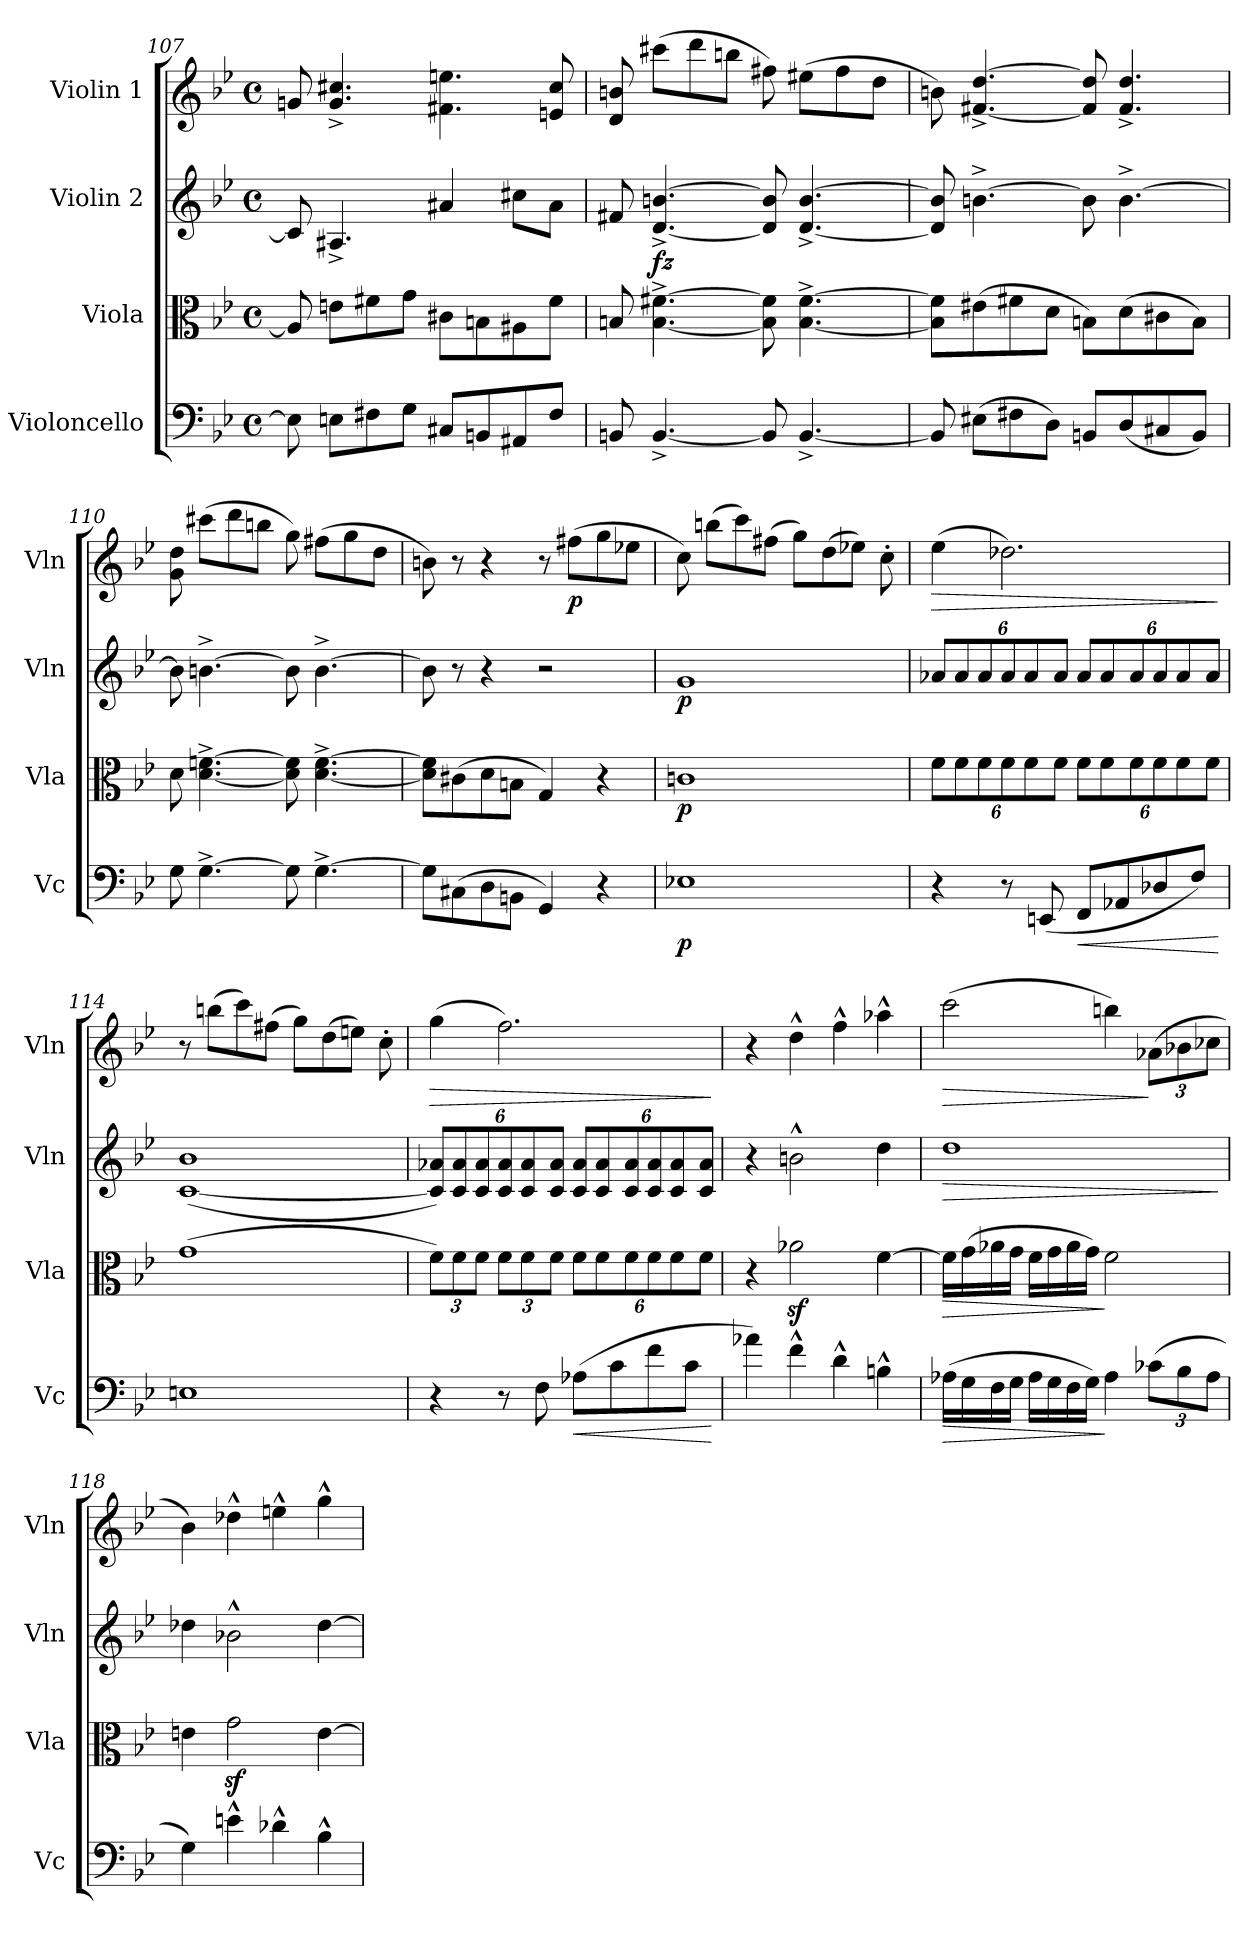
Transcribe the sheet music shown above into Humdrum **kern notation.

**kern	**dynam	**kern	**dynam	**kern	**dynam	**kern	**dynam
*part4	*part4	*part3	*part3	*part2	*part2	*part1	*part1
*staff4	*staff4	*staff3	*staff3	*staff2	*staff2	*staff1	*staff1
*I"Violoncello	*	*I"Viola	*	*I"Violin 2	*	*I"Violin 1	*
*I'Vc	*	*I'Vla	*	*I'Vln	*	*I'Vln	*
*clefF4	*	*clefC3	*	*clefG2	*	*clefG2	*
*k[b-e-]	*	*k[b-e-]	*	*k[b-e-]	*	*k[b-e-]	*
*M4/4	*	*M4/4	*	*M4/4	*	*M4/4	*
*met(c)	*	*met(c)	*	*met(c)	*	*met(c)	*
=107	=107	=107	=107	=107	=107	=107	=107
8E\]	.	8A#/]	.	8c#/]	.	8gn/	.
8En\L	.	8en\L	.	4.A#X^/	.	4.g/^ 4.cc#X/^	.
8F#X\	.	8f#X\	.	.	.	.	.
8G\J	.	8g\J	.	.	.	.	.
8C#X/L	.	8c#X\L	.	4a#X/	.	4.f#X\ 4.een\	.
8BBn/	.	8Bn\	.	.	.	.	.
8AA#X/	.	8A#X\	.	8cc#X\L	.	.	.
8F#/J	.	8f#\J	.	8a#\J	.	8en/ 8cc#/	.
=108	=108	=108	=108	=108	=108	=108	=108
8BBn/	.	8Bn/	.	8f#X/	.	8d/ 8bn/	.
!	!	!	!	!	!LO:DY:b	!	!
[4.BB^/	.	[4.B\^ [4.f#X\^	.	[4.d/^ [4.bn/^	fz	(8ccc#X\L	.
.	.	.	.	.	.	8ddd\	.
.	.	.	.	.	.	8bbn\J	.
8BB/]	.	8B\] 8f#\]	.	8d/] 8b/]	.	8ff#X\)	.
[4.BB^/	.	[4.B\^ [4.f#\^	.	[4.d/^ [4.b/^	.	(8ee#X\L	.
.	.	.	.	.	.	8ff#\	.
.	.	.	.	.	.	8dd\J	.
=109	=109	=109	=109	=109	=109	=109	=109
8BB/]	.	8B\] 8f#\]L	.	8d/] 8b/]	.	8bn\)	.
(8E#X\L	.	(8e#X\	.	[4.bn^\	.	[4.f#X/^> [4.dd/^>	.
8F#X\	.	8f#X\	.	.	.	.	.
8D\J)	.	8d\J	.	.	.	.	.
8BBn/L	.	8Bn\L)	.	8b\]	.	8f#/] 8dd/]	.
(8D/	.	(8d\	.	[4.b^\	.	4.f#/^> 4.dd/^>	.
8C#X/	.	8c#X\	.	.	.	.	.
8BB/J)	.	8B\J)	.	.	.	.	.
!!LO:PB:g=z
=110	=110	=110	=110	=110	=110	=110	=110
8G\	.	8d\	.	8b\]	.	8g\ 8dd\	.
[4.G^\	.	[4.d\^ [4.fn\^	.	[4.bn^\	.	(8ccc#X\L	.
.	.	.	.	.	.	8ddd\	.
.	.	.	.	.	.	8bbn\J	.
8G\]	.	8d\] 8f\]	.	8b\]	.	8gg\)	.
[4.G^\	.	[4.d\^ [4.f\^	.	[4.b^\	.	(8ff#X\L	.
.	.	.	.	.	.	8gg\	.
.	.	.	.	.	.	8dd\J	.
=111	=111	=111	=111	=111	=111	=111	=111
8G\L]	.	8d\] 8f\]L	.	8b\]	.	8bn\)	.
(8C#X\	.	(8c#X\	.	8r	.	8r	.
8D\	.	8d\	.	4r	.	4r	.
8BBn\J	.	8Bn\J	.	.	.	.	.
4GG/)	.	4G/)	.	2r	.	8r	.
!	!	!	!	!	!	!	!LO:DY:b
.	.	.	.	.	.	(8ff#X\L	p
4r	.	4r	.	.	.	8gg\	.
.	.	.	.	.	.	8ee-X\J	.
=112	=112	=112	=112	=112	=112	=112	=112
!	!LO:DY:b	!	!LO:DY:b	!	!LO:DY:b	!	!
1E-X	p	1cn	p	1g	p	8cc\)	.
.	.	.	.	.	.	(8bbn\L	.
.	.	.	.	.	.	8ccc\)	.
.	.	.	.	.	.	(8ff#X\J	.
.	.	.	.	.	.	8gg\L)	.
.	.	.	.	.	.	(8dd\	.
.	.	.	.	.	.	8ee-X\J)	.
.	.	.	.	.	.	8cc'\	.
=113	=113	=113	=113	=113	=113	=113	=113
!	!	!	!	!	!	!	!LO:HP:b
4r	.	12f\L	.	12a-X/L	.	(4ee-\	>
.	.	12f\	.	12a-/	.	.	.
.	.	12f\	.	12a-/	.	.	.
8r	.	12f\	.	12a-/	.	2.dd-X\)	.
.	.	12f\	.	12a-/	.	.	.
(8EEn/	.	.	.	.	.	.	.
.	.	12f\J	.	12a-/J	.	.	.
!	!LO:HP:b	!	!	!	!	!	!
8FF/L	<	12f\L	.	12a-/L	.	.	.
.	.	12f\	.	12a-/	.	.	.
8AA-X/	.	.	.	.	.	.	.
.	.	12f\	.	12a-/	.	.	.
8D-X/	.	12f\	.	12a-/	.	.	.
.	.	12f\	.	12a-/	.	.	.
8F/J)	.	.	.	.	.	.	.
.	.	12f\J	.	12a-/J	.	.	.
.	[	.	.	.	.	.	]
!!LO:LB:g=z
=114	=114	=114	=114	=114	=114	=114	=114
1En	.	(1g	.	([1c 1b-	.	8r	.
.	.	.	.	.	.	(8bbn\L	.
.	.	.	.	.	.	8ccc\)	.
.	.	.	.	.	.	(8ff#X\J	.
.	.	.	.	.	.	8gg\L)	.
.	.	.	.	.	.	(8dd\	.
.	.	.	.	.	.	8een\J)	.
.	.	.	.	.	.	8cc'\	.
=115	=115	=115	=115	=115	=115	=115	=115
*	*	*Xbrackettup	*	*	*	*	*
!	!	!	!	!	!	!	!LO:HP:b
4r	.	12f\L)	.	12c/] 12a-X/L)	.	(4gg\	>
.	.	12f\	.	12c/ 12a-/	.	.	.
.	.	12f\J	.	12c/ 12a-/	.	.	.
8r	.	12f\L	.	12c/ 12a-/	.	2.ff\)	.
.	.	12f\	.	12c/ 12a-/	.	.	.
8F\	.	.	.	.	.	.	.
.	.	12f\J	.	12c/ 12a-/J	.	.	.
!	!LO:HP:b	!	!	!	!	!	!
*	*	*brackettup	*	*	*	*	*
(8A-X\L	<	12f\L	.	12c/ 12a-/L	.	.	.
.	.	12f\	.	12c/ 12a-/	.	.	.
8c\	.	.	.	.	.	.	.
.	.	12f\	.	12c/ 12a-/	.	.	.
8f\	.	12f\	.	12c/ 12a-/	.	.	.
.	.	12f\	.	12c/ 12a-/	.	.	.
8c\J	.	.	.	.	.	.	.
.	.	12f\J	.	12c/ 12a-/J	.	.	.
.	[	.	.	.	.	.	]
!!LO:PB:g=z
=116	=116	=116	=116	=116	=116	=116	=116
4a-X\)	.	4r	.	4r	.	4r	.
4f^^\	.	2a-Xz<\	.	2bn^^\	.	4dd^^\	.
4d^^\	.	.	.	.	.	4ff^^\	.
4Bn^^\	.	[4f\	.	4dd\	.	4aa-X^^\	.
=117	=117	=117	=117	=117	=117	=117	=117
!	!LO:HP:b	!	!LO:HP:b	!	!LO:HP:b	!	!LO:HP:b
(16A-X\LL	>	16f\LL]	>	1dd	>	(2ccc\	>
16G\	.	(16g\	.	.	.	.	.
16F\	.	16a-X\	.	.	.	.	.
16G\JJ	.	16g\JJ	.	.	.	.	.
16A-\LL	.	16f\LL	.	.	.	.	.
16G\	.	16g\	.	.	.	.	.
16F\	.	16a-\	.	.	.	.	.
16G\JJ)	.	16g\JJ)	.	.	.	.	.
4A-\	]	2f\	]	.	.	4bbn\)	.
*Xbrackettup	*	*	*	*	*	*Xbrackettup	*
(12c-X\L	.	.	.	.	.	(12a-X\L	]
12B-\	.	.	.	.	.	12b-X\	.
12A-\J	.	.	.	.	.	12cc-X\J	.
.	.	.	.	.	]	.	.
=118	=118	=118	=118	=118	=118	=118	=118
4G\)	.	4en\	.	4dd-X\	.	4b-\)	.
4en^^\	.	2gz<\	.	2b-X^^\	.	4dd-X^^\	.
4d-X^^\	.	.	.	.	.	4een^^\	.
4B-^^\	.	[4e\	.	[4dd-\	.	4gg^^\	.
=	=	=	=	=	=	=	=
*-	*-	*-	*-	*-	*-	*-	*-
